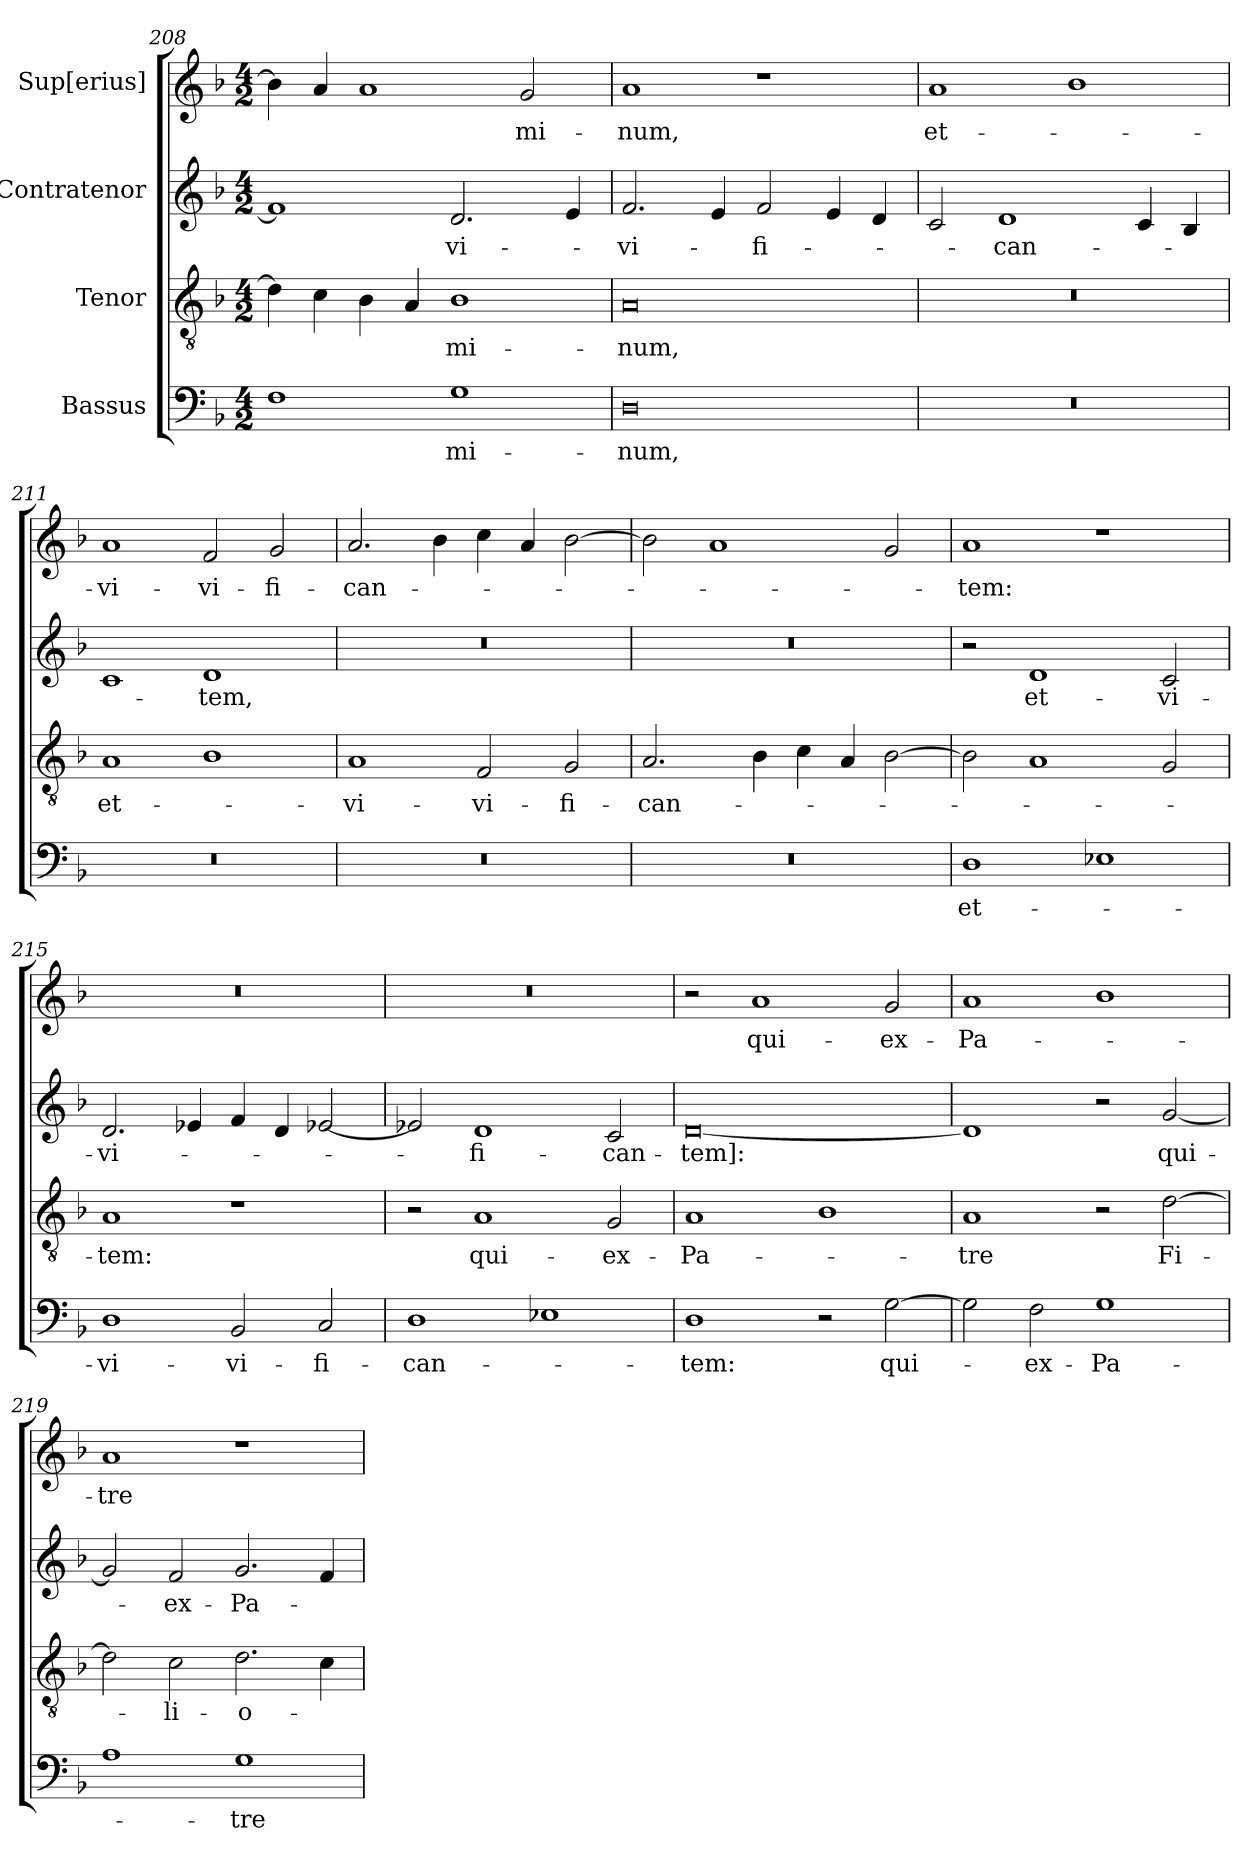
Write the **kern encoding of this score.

**kern	**text	**kern	**text	**kern	**text	**kern	**text
*part4	*part4	*part3	*part3	*part2	*part2	*part1	*part1
*staff4	*staff4	*staff3	*staff3	*staff2	*staff2	*staff1	*staff1
*I"Bassus	*	*I"Tenor	*	*I"Contratenor	*	*I"Sup[erius]	*
*clefF4	*	*clefGv2	*	*clefG2	*	*clefG2	*
*k[b-]	*	*k[b-]	*	*k[b-]	*	*k[b-]	*
*M4/2	*	*M4/2	*	*M4/2	*	*M4/2	*
=208	=208	=208	=208	=208	=208	=208	=208
1F\	.	4d\]	.	1f/]	.	4b-\]	.
.	.	4c\	.	.	.	4a/	.
.	.	4B-\	.	.	.	1a/	.
.	.	4A/	.	.	.	.	.
1G\	-mi-	1B-\	-mi-	2.d/	vi-	.	.
.	.	.	.	.	.	2g/	-mi-
.	.	.	.	4e/	.	.	.
=209	=209	=209	=209	=209	=209	=209	=209
0D\	-num,	0A/	-num,	2.f/	-vi-	1a/	-num,
.	.	.	.	4e/	.	.	.
.	.	.	.	2f/	-fi-	1r	.
.	.	.	.	4e/	.	.	.
.	.	.	.	4d/	.	.	.
=210	=210	=210	=210	=210	=210	=210	=210
0r	.	0r	.	2c/	.	1a/	et-
.	.	.	.	1d/	-can-	.	.
.	.	.	.	.	.	1b-\	.
.	.	.	.	4c/	.	.	.
.	.	.	.	4B-/	.	.	.
=211	=211	=211	=211	=211	=211	=211	=211
0r	.	1A/	et-	1c/	.	1a/	vi-
.	.	1B-\	.	1d/	-tem,	2f/	-vi-
.	.	.	.	.	.	2g/	-fi-
=212	=212	=212	=212	=212	=212	=212	=212
0r	.	1A/	vi-	0r	.	2.a/	-can-
.	.	.	.	.	.	4b-\	.
.	.	2F/	-vi-	.	.	4cc\	.
.	.	.	.	.	.	4a/	.
.	.	2G/	-fi-	.	.	[2b-\	.
=213	=213	=213	=213	=213	=213	=213	=213
0r	.	2.A/	-can-	0r	.	2b-\]	.
.	.	.	.	.	.	1a/	.
.	.	4B-\	.	.	.	.	.
.	.	4c\	.	.	.	.	.
.	.	4A/	.	.	.	.	.
.	.	[2B-\	.	.	.	2g/	.
=214	=214	=214	=214	=214	=214	=214	=214
1D\	et-	2B-\]	.	2r	.	1a/	-tem:
.	.	1A/	.	1d/	et-	.	.
1E-X\	.	.	.	.	.	1r	.
.	.	2G/	.	2c/	vi-	.	.
=215	=215	=215	=215	=215	=215	=215	=215
1D\	vi-	1A/	-tem:	2.d/	-vi-	0r	.
.	.	.	.	4e-X/	.	.	.
2BB-/	-vi-	1r	.	4f/	.	.	.
.	.	.	.	4d/	.	.	.
2C/	-fi-	.	.	[2e-X/	.	.	.
=216	=216	=216	=216	=216	=216	=216	=216
1D\	-can-	2r	.	2e-X/]	.	0r	.
.	.	1A/	qui-	1d/	-fi-	.	.
1E-X\	.	.	.	.	.	.	.
.	.	2G/	ex-	2c/	-can-	.	.
=217	=217	=217	=217	=217	=217	=217	=217
1D\	-tem:	1A/	Pa-	[0d/	-tem]:	2r	.
.	.	.	.	.	.	1a/	qui-
2r	.	1B-\	.	.	.	.	.
[2G\	qui-	.	.	.	.	2g/	ex-
=218	=218	=218	=218	=218	=218	=218	=218
2G\]	.	1A/	-tre	1d/]	.	1a/	Pa-
2F\	ex-	.	.	.	.	.	.
1G\	Pa-	2r	.	2r	.	1b-\	.
.	.	[2d\	Fi-	[2g/	qui-	.	.
=219	=219	=219	=219	=219	=219	=219	=219
1A\	.	2d\]	.	2g/]	.	1a/	-tre
.	.	2c\	-li-	2f/	ex-	.	.
1G\	-tre	2.d\	-o-	2.g/	Pa-	1r	.
.	.	4c\	.	4f/	.	.	.
=	=	=	=	=	=	=	=
*-	*-	*-	*-	*-	*-	*-	*-
